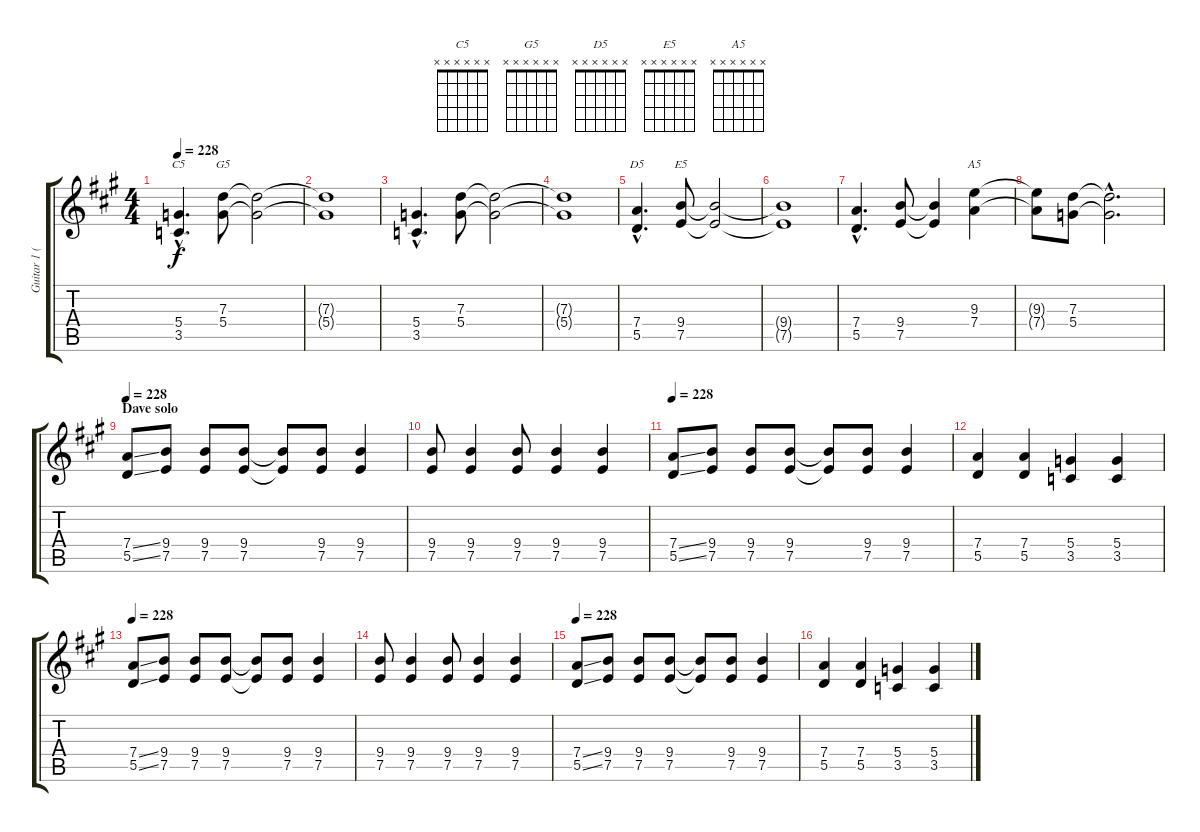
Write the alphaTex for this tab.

\track ("Guitar 1 (Janick)" "Guitar 1 (") {instrument distortionguitar}
\staff {score tabs}
\tuning (E4 B3 G3 D3 A2 E2) {hide}
\chord ("C5" x x x x x x) {firstfret 0}
\chord ("G5" x x x x x x) {firstfret 0}
\chord ("D5" x x x x x x) {firstfret 0}
\chord ("E5" x x x x x x) {firstfret 0}
\chord ("A5" x x x x x x) {firstfret 0}
\ts (4 4)
\tempo 228
\clef g2
\ks f#minor
(5.4{hac} 3.5{hac}).4{d ch "C5" dy f} (7.3 5.4).8{ch "G5"} (7.3{t} 5.4{t}).2 |
(7.3{t} 5.4{t}).1 |
(5.4{hac} 3.5{hac}).4{d} (7.3 5.4).8 (7.3{t} 5.4{t}).2 |
(7.3{t} 5.4{t}).1 |
(7.4{hac} 5.5{hac}).4{d ch "D5"} (9.4 7.5).8{ch "E5"} (9.4{t} 7.5{t}).2 |
(9.4{t} 7.5{t}).1 |
(7.4{hac} 5.5{hac}).4{d} (9.4 7.5).8 (9.4{t} 7.5{t}).4 (9.3 7.4).4{ch "A5"} |
(9.3{t} 7.4{t}).8 (7.3 5.4).8 (7.3{hac t} 5.4{hac t}).2{d} |
\section ("" "Dave solo")
\tempo 228
(7.4{ss} 5.5{ss}).8 (9.4 7.5).8 (9.4 7.5).8 (9.4 7.5).8 (9.4{t} 7.5{t}).8 (9.4 7.5).8 (9.4 7.5).4 |
(9.4 7.5).8 (9.4 7.5).4 (9.4 7.5).8 (9.4 7.5).4 (9.4 7.5).4 |
\tempo 228
(7.4{ss} 5.5{ss}).8 (9.4 7.5).8 (9.4 7.5).8 (9.4 7.5).8 (9.4{t} 7.5{t}).8 (9.4 7.5).8 (9.4 7.5).4 |
(7.4 5.5).4 (7.4 5.5).4 (5.4 3.5).4 (5.4 3.5).4 |
\tempo 228
(7.4{ss} 5.5{ss}).8 (9.4 7.5).8 (9.4 7.5).8 (9.4 7.5).8 (9.4{t} 7.5{t}).8 (9.4 7.5).8 (9.4 7.5).4 |
(9.4 7.5).8 (9.4 7.5).4 (9.4 7.5).8 (9.4 7.5).4 (9.4 7.5).4 |
\tempo 228
(7.4{ss} 5.5{ss}).8 (9.4 7.5).8 (9.4 7.5).8 (9.4 7.5).8 (9.4{t} 7.5{t}).8 (9.4 7.5).8 (9.4 7.5).4 |
(7.4 5.5).4 (7.4 5.5).4 (5.4 3.5).4 (5.4 3.5).4
